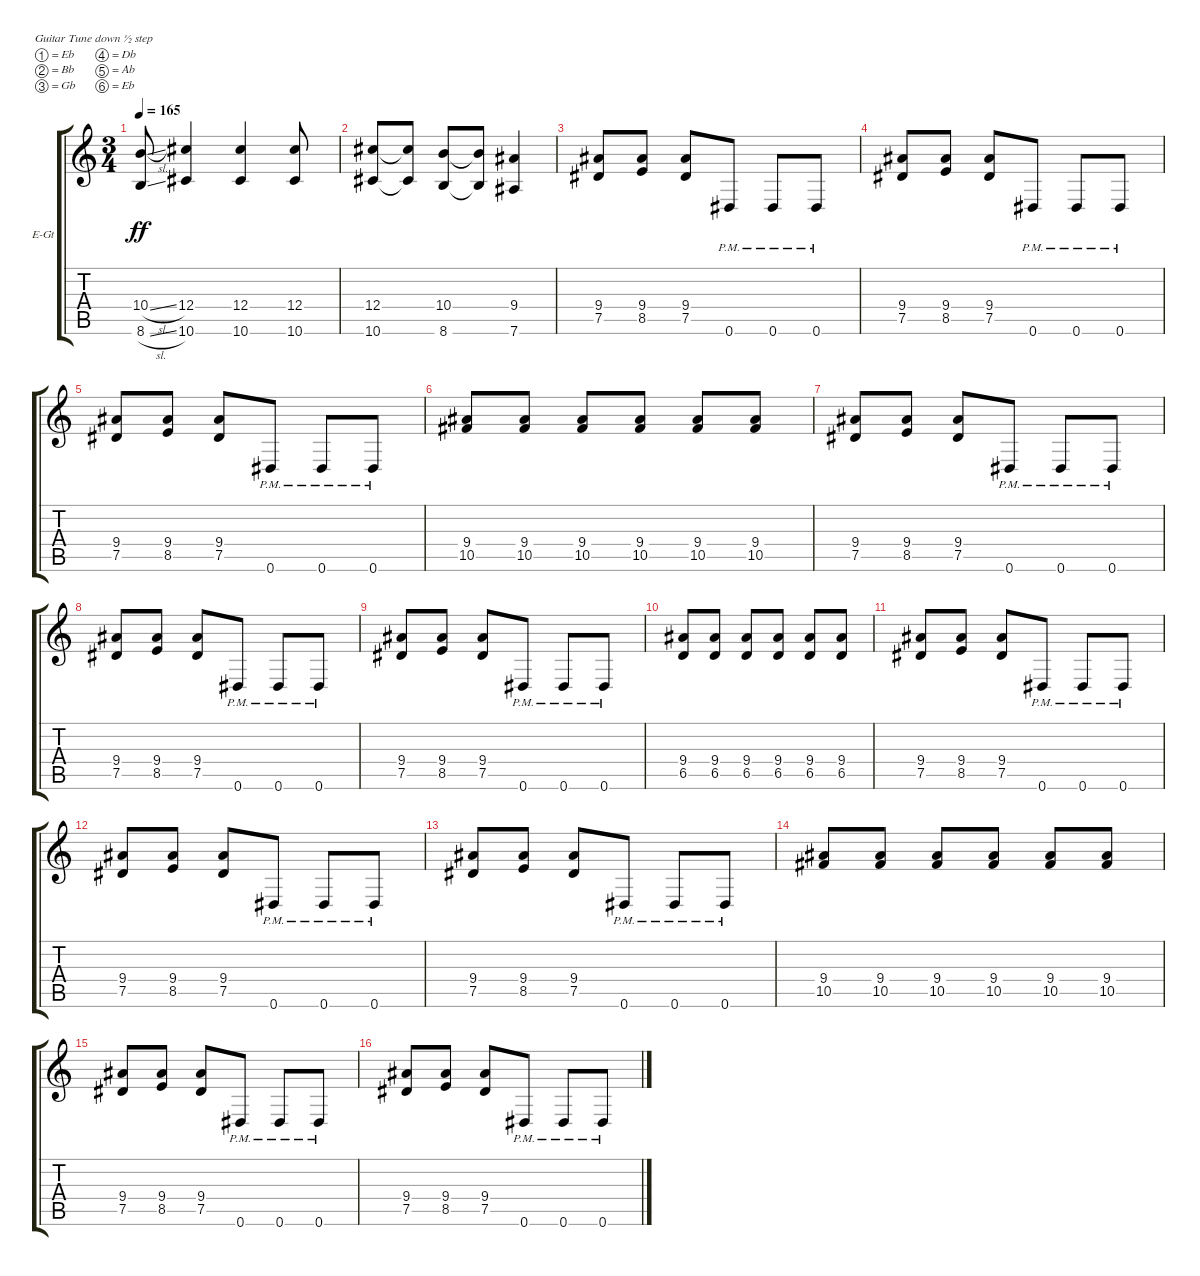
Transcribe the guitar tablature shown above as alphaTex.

\bracketExtendMode groupsimilarinstruments
\firstSystemTrackNameOrientation horizontal
\otherSystemsTrackNameOrientation horizontal
\track ("Electric Guitar 1" "E-Gt") {instrument distortionguitar}
\staff {score tabs}
\tuning (Eb4 Bb3 Gb3 Db3 Ab2 Eb2)
\ts (3 4)
\tempo 165
\clef g2
\ks c
(8.6{sl} 10.4{sl}).8{dy ff} (10.6 12.4).4 (12.4 10.6).4 (12.4 10.6).8 |
(10.6 12.4).8 (10.6{t} 12.4{t}).8 (8.6 10.4).8 (8.6{t} 10.4{t}).8 (7.6 9.4).4 |
(7.5 9.4).8 (8.5 9.4).8 (7.5 9.4).8 0.6{pm}.8 0.6{pm}.8 0.6{pm}.8 |
(7.5 9.4).8 (8.5 9.4).8 (7.5 9.4).8 0.6{pm}.8 0.6{pm}.8 0.6{pm}.8 |
(7.5 9.4).8 (8.5 9.4).8 (7.5 9.4).8 0.6{pm}.8 0.6{pm}.8 0.6{pm}.8 |
(9.4 10.5).8 (10.5 9.4).8 (10.5 9.4).8 (10.5 9.4).8 (10.5 9.4).8 (10.5 9.4).8 |
(7.5 9.4).8 (8.5 9.4).8 (7.5 9.4).8 0.6{pm}.8 0.6{pm}.8 0.6{pm}.8 |
(7.5 9.4).8 (8.5 9.4).8 (7.5 9.4).8 0.6{pm}.8 0.6{pm}.8 0.6{pm}.8 |
(7.5 9.4).8 (8.5 9.4).8 (7.5 9.4).8 0.6{pm}.8 0.6{pm}.8 0.6{pm}.8 |
(9.4 6.5).8 (6.5 9.4).8 (6.5 9.4).8 (6.5 9.4).8 (6.5 9.4).8 (6.5 9.4).8 |
(7.5 9.4).8 (8.5 9.4).8 (7.5 9.4).8 0.6{pm}.8 0.6{pm}.8 0.6{pm}.8 |
(7.5 9.4).8 (8.5 9.4).8 (7.5 9.4).8 0.6{pm}.8 0.6{pm}.8 0.6{pm}.8 |
(7.5 9.4).8 (8.5 9.4).8 (7.5 9.4).8 0.6{pm}.8 0.6{pm}.8 0.6{pm}.8 |
(9.4 10.5).8 (10.5 9.4).8 (10.5 9.4).8 (10.5 9.4).8 (10.5 9.4).8 (10.5 9.4).8 |
(7.5 9.4).8 (8.5 9.4).8 (7.5 9.4).8 0.6{pm}.8 0.6{pm}.8 0.6{pm}.8 |
(7.5 9.4).8 (8.5 9.4).8 (7.5 9.4).8 0.6{pm}.8 0.6{pm}.8 0.6{pm}.8
